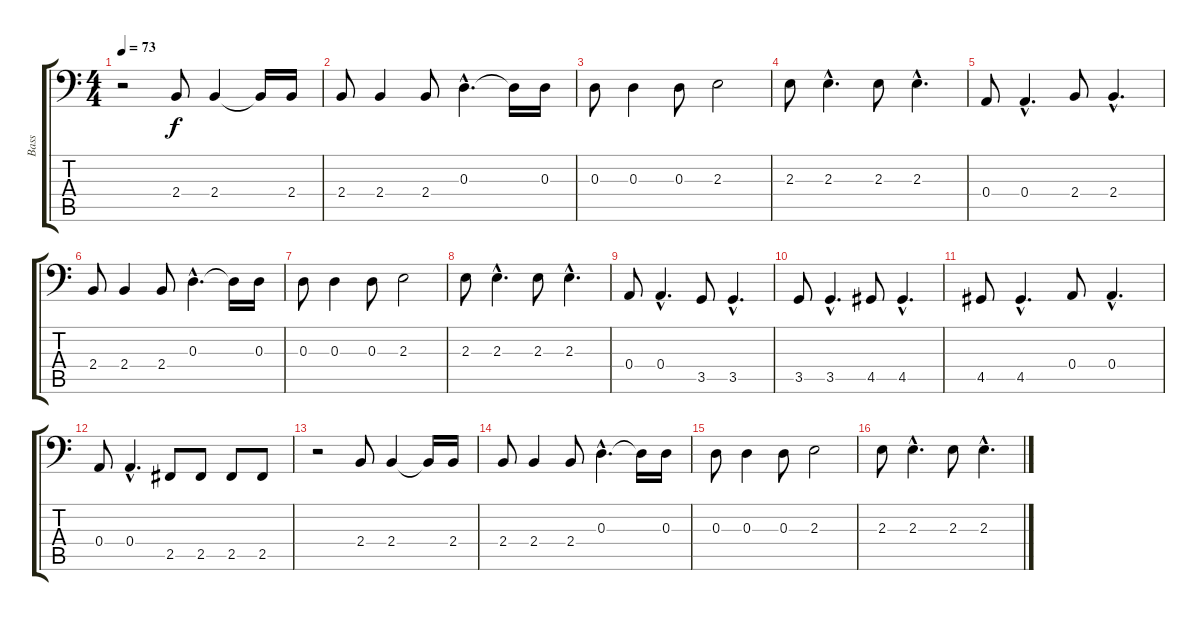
\track ("Bass" "Bass") {instrument electricbassfinger}
\staff {score tabs}
\tuning (C3 G2 D2 A1 E1 B0) {hide}
\ts (4 4)
\tempo 73
\clef f4
\ks c
r.2{dy f} 2.4.8 2.4.4 2.4{t}.16 2.4.16 |
2.4.8 2.4.4 2.4.8 0.3{hac}.4{d} 0.3{t}.16 0.3.16 |
0.3.8 0.3.4 0.3.8 2.3.2 |
2.3.8 2.3{hac}.4{d} 2.3.8 2.3{hac}.4{d} |
0.4.8 0.4{hac}.4{d} 2.4.8 2.4{hac}.4{d} |
2.4.8 2.4.4 2.4.8 0.3{hac}.4{d} 0.3{t}.16 0.3.16 |
0.3.8 0.3.4 0.3.8 2.3.2 |
2.3.8 2.3{hac}.4{d} 2.3.8 2.3{hac}.4{d} |
0.4.8 0.4{hac}.4{d} 3.5.8 3.5{hac}.4{d} |
3.5.8 3.5{hac}.4{d} 4.5.8 4.5{hac}.4{d} |
4.5.8 4.5{hac}.4{d} 0.4.8 0.4{hac}.4{d} |
0.4.8 0.4{hac}.4{d} 2.5.8 2.5.8 2.5.8 2.5.8 |
r.2 2.4.8 2.4.4 2.4{t}.16 2.4.16 |
2.4.8 2.4.4 2.4.8 0.3{hac}.4{d} 0.3{t}.16 0.3.16 |
0.3.8 0.3.4 0.3.8 2.3.2 |
2.3.8 2.3{hac}.4{d} 2.3.8 2.3{hac}.4{d}
